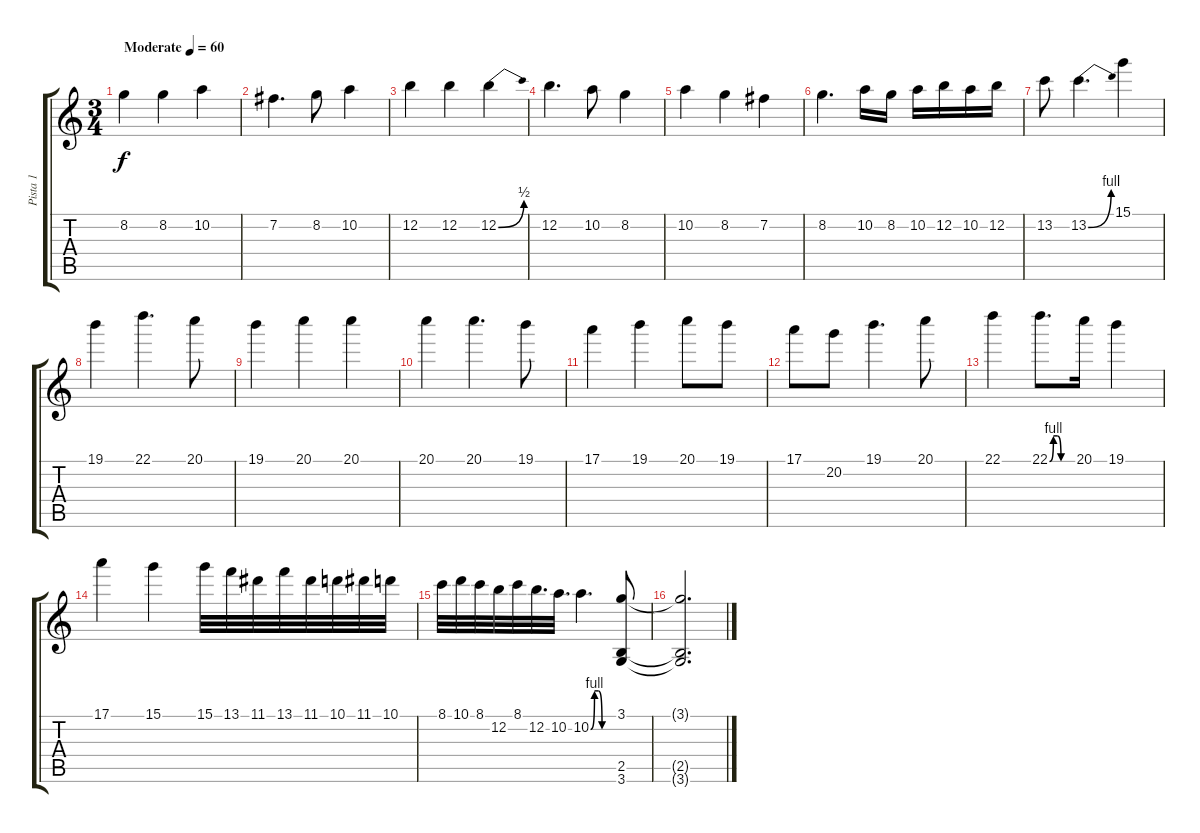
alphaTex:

\track ("Pista 1" "Pista 1") {instrument overdrivenguitar}
\staff {score tabs}
\tuning (E4 B3 G3 D3 A2 E2) {hide}
\ts (3 4)
\tempo (60 "Moderate")
\clef g2
\ks c
8.2.4{dy f instrument overdrivenguitar} 8.2.4 10.2.4 |
7.2.4{d} 8.2.8 10.2.4 |
12.2.4 12.2.4 12.2{be (bend 0 0 60 2)}.4 |
12.2.4{d} 10.2.8 8.2.4 |
10.2.4 8.2.4 7.2.4 |
8.2.4{d} 10.2.16 8.2.16 10.2.16 12.2.16 10.2.16 12.2.16 |
13.2.8 13.2{be (bend 0 0 60 4)}.4{d} 15.1.4 |
19.1.4 22.1.4{d} 20.1.8 |
19.1.4 20.1.4 20.1.4 |
20.1.4 20.1.4{d} 19.1.8 |
17.1.4 19.1.4 20.1.8 19.1.8 |
17.1.8 20.2.8 19.1.4{d} 20.1.8 |
22.1.4 22.1{be (custom 0 0 10 4 20 4 30 0 60 0)}.8{d} 20.1.16 19.1.4 |
17.1.4 15.1.4 15.1.32 13.1.32 11.1.32 13.1.32 11.1.32 10.1.32 11.1.32 10.1.32 |
8.1.32 10.1.32 8.1.32 12.2.32 8.1.32 12.2.32{d} 10.2.32{d} 10.2{be (custom 0 0 10 4 20 4 30 0 60 0)}.4{d} (3.1 2.5 3.6).8 |
(3.1{t} 2.5{t} 3.6{t}).2{d}
